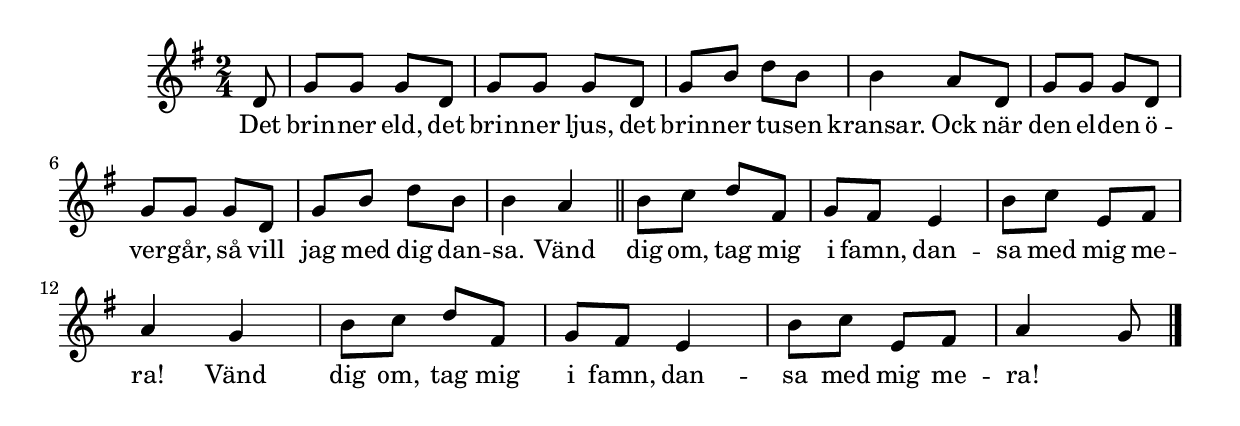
{
\time 2/4
\key g \major
\partial 8

 d'8  | 
 g' g' g' d'  | 
 g' g' g' d'  | 
 g' b' d'' b'  | 
 b'4 a'8 d'  | 
 g' g' g' d'  | 
 g' g' g' d'  | 
 g' b' d'' b'  | 
 b'4 a' \bar "||" |
 b'8 c'' d'' fis'  | 
 g' fis' e'4  | 
 b'8 c'' e' fis'  | 
 a'4 g'  | 
 b'8 c'' d'' fis'  | 
 g' fis' e'4  | 
 b'8 c'' e' fis'  | 
 a'4 g'8 \bar "|."
 }
 \addlyrics {
     Det brin -- ner eld, det brin -- ner ljus, det brin -- ner tu -- sen kransar. Ock
     när den el -- den ö -- ver -- går, så vill jag med dig dan -- sa.
     Vänd dig om, tag mig i famn, dan -- sa med mig me -- ra! Vänd dig om, tag
     mig i famn, dan -- sa med mig me -- ra!
}
